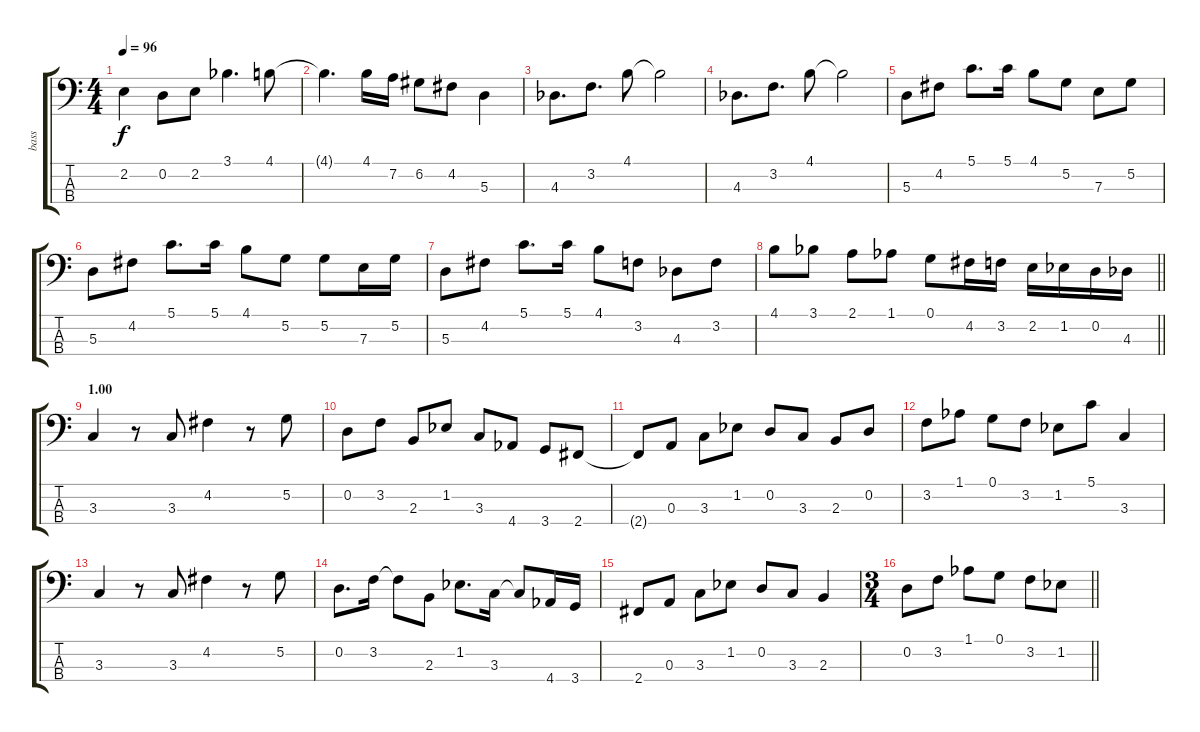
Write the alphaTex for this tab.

\track ("bass" "bass") {instrument electricbasspick}
\staff {score tabs}
\tuning (G2 D2 A1 E1) {hide}
\ts (4 4)
\tempo 96
\clef f4
\ks c
2.2.4{dy f} 0.2.8 2.2.8 3.1{acc b}.4{d} 4.1.8 |
4.1{t}.4{d} 4.1.16 7.2.16 6.2.8 4.2.8 5.3.4 |
4.3{acc b}.8{d} 3.2.8{d} 4.1.8 4.1{t}.2 |
4.3{acc b}.8{d} 3.2.8{d} 4.1.8 4.1{t}.2 |
5.3.8 4.2.8 5.1.8{d} 5.1.16 4.1.8 5.2.8 7.3.8 5.2.8 |
5.3.8 4.2.8 5.1.8{d} 5.1.16 4.1.8 5.2.8 5.2.8 7.3.16 5.2.16 |
5.3.8 4.2.8 5.1.8{d} 5.1.16 4.1.8 3.2.8 4.3{acc b}.8 3.2.8 |
\barLineRight lightlight
4.1.8 3.1{acc b}.8 2.1.8 1.1{acc b}.8 0.1.8 4.2.16 3.2.16 2.2.16 1.2{acc b}.16 0.2.16 4.3{acc b}.16 |
\section ("" "1.00")
3.3.4 r.8 3.3.8 4.2.4 r.8 5.2.8 |
0.2.8 3.2.8 2.3.8 1.2{acc b}.8 3.3.8 4.4{acc b}.8 3.4.8 2.4.8 |
2.4{t}.8 0.3.8 3.3.8 1.2{acc b}.8 0.2.8 3.3.8 2.3.8 0.2.8 |
3.2.8 1.1{acc b}.8 0.1.8 3.2.8 1.2{acc b}.8 5.1.8 3.3.4 |
3.3.4 r.8 3.3.8 4.2.4 r.8 5.2.8 |
0.2.8{d} 3.2.16 3.2{t}.8 2.3.8 1.2{acc b}.8{d} 3.3.16 3.3{t}.8 4.4{acc b}.16 3.4.16 |
2.4.8 0.3.8 3.3.8 1.2{acc b}.8 0.2.8 3.3.8 2.3.4 |
\ts (3 4)
\barLineRight lightlight
0.2.8 3.2.8 1.1{acc b}.8 0.1.8 3.2.8 1.2{acc b}.8
